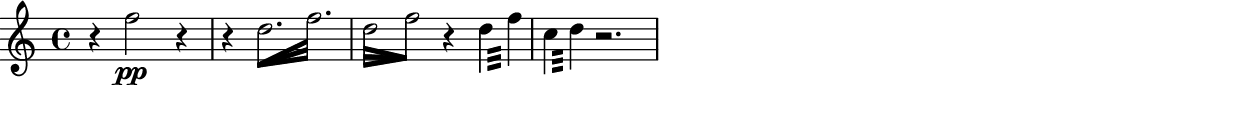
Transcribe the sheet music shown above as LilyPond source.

% By using this template you can use the full power of LilyPond.
% For more information plase read the LilyPond documentation:
% http://lilypond.org/doc/v2.12/Documentation/index.html (english)
% http://lilypond.org/doc/v2.12/Documentation/index.de.html (Deutsch)
% http://lilypond.org/doc/v2.12/Documentation/index.fr.html (français)

\version "2.18.2"

\include "lilypond-book-preamble.ly"
\include "deutsch.ly"
#(set-global-staff-size 20)

\paper {
  #(define dump-extents #t)
  ragged-right = ##t
  line-width = 17\cm
}

\layout {
  indent = #0
  \context {
    \Score
    \remove "Bar_number_engraver"
  }
}


  %% Macros

beamAccel = { \override Beam.grow-direction = #RIGHT }
  
beamDeccel = { \override Beam.grow-direction = #LEFT }
  
beamNeutral = { \override Beam.grow-direction = #f }
  
music = {  
    r4 f''2\pp r4 \bar "|"
    r4 
    \beamAccel
    \repeat tremolo 12 { d''32 f'' } \bar "|"
    \beamDeccel
    \repeat tremolo 8 { d''32 f'' } 
    \beamNeutral
    r4 \repeat tremolo 4 { d''32 f'' } \bar "|"
    \repeat tremolo 4 { c''32 d'' } r2. \bar "|"
    
    %r4 \repeat unfold 4 { d''32[ g'' d'' bes''] } r4 \bar "|"
}


\new Staff {\time 4/4 \music}
